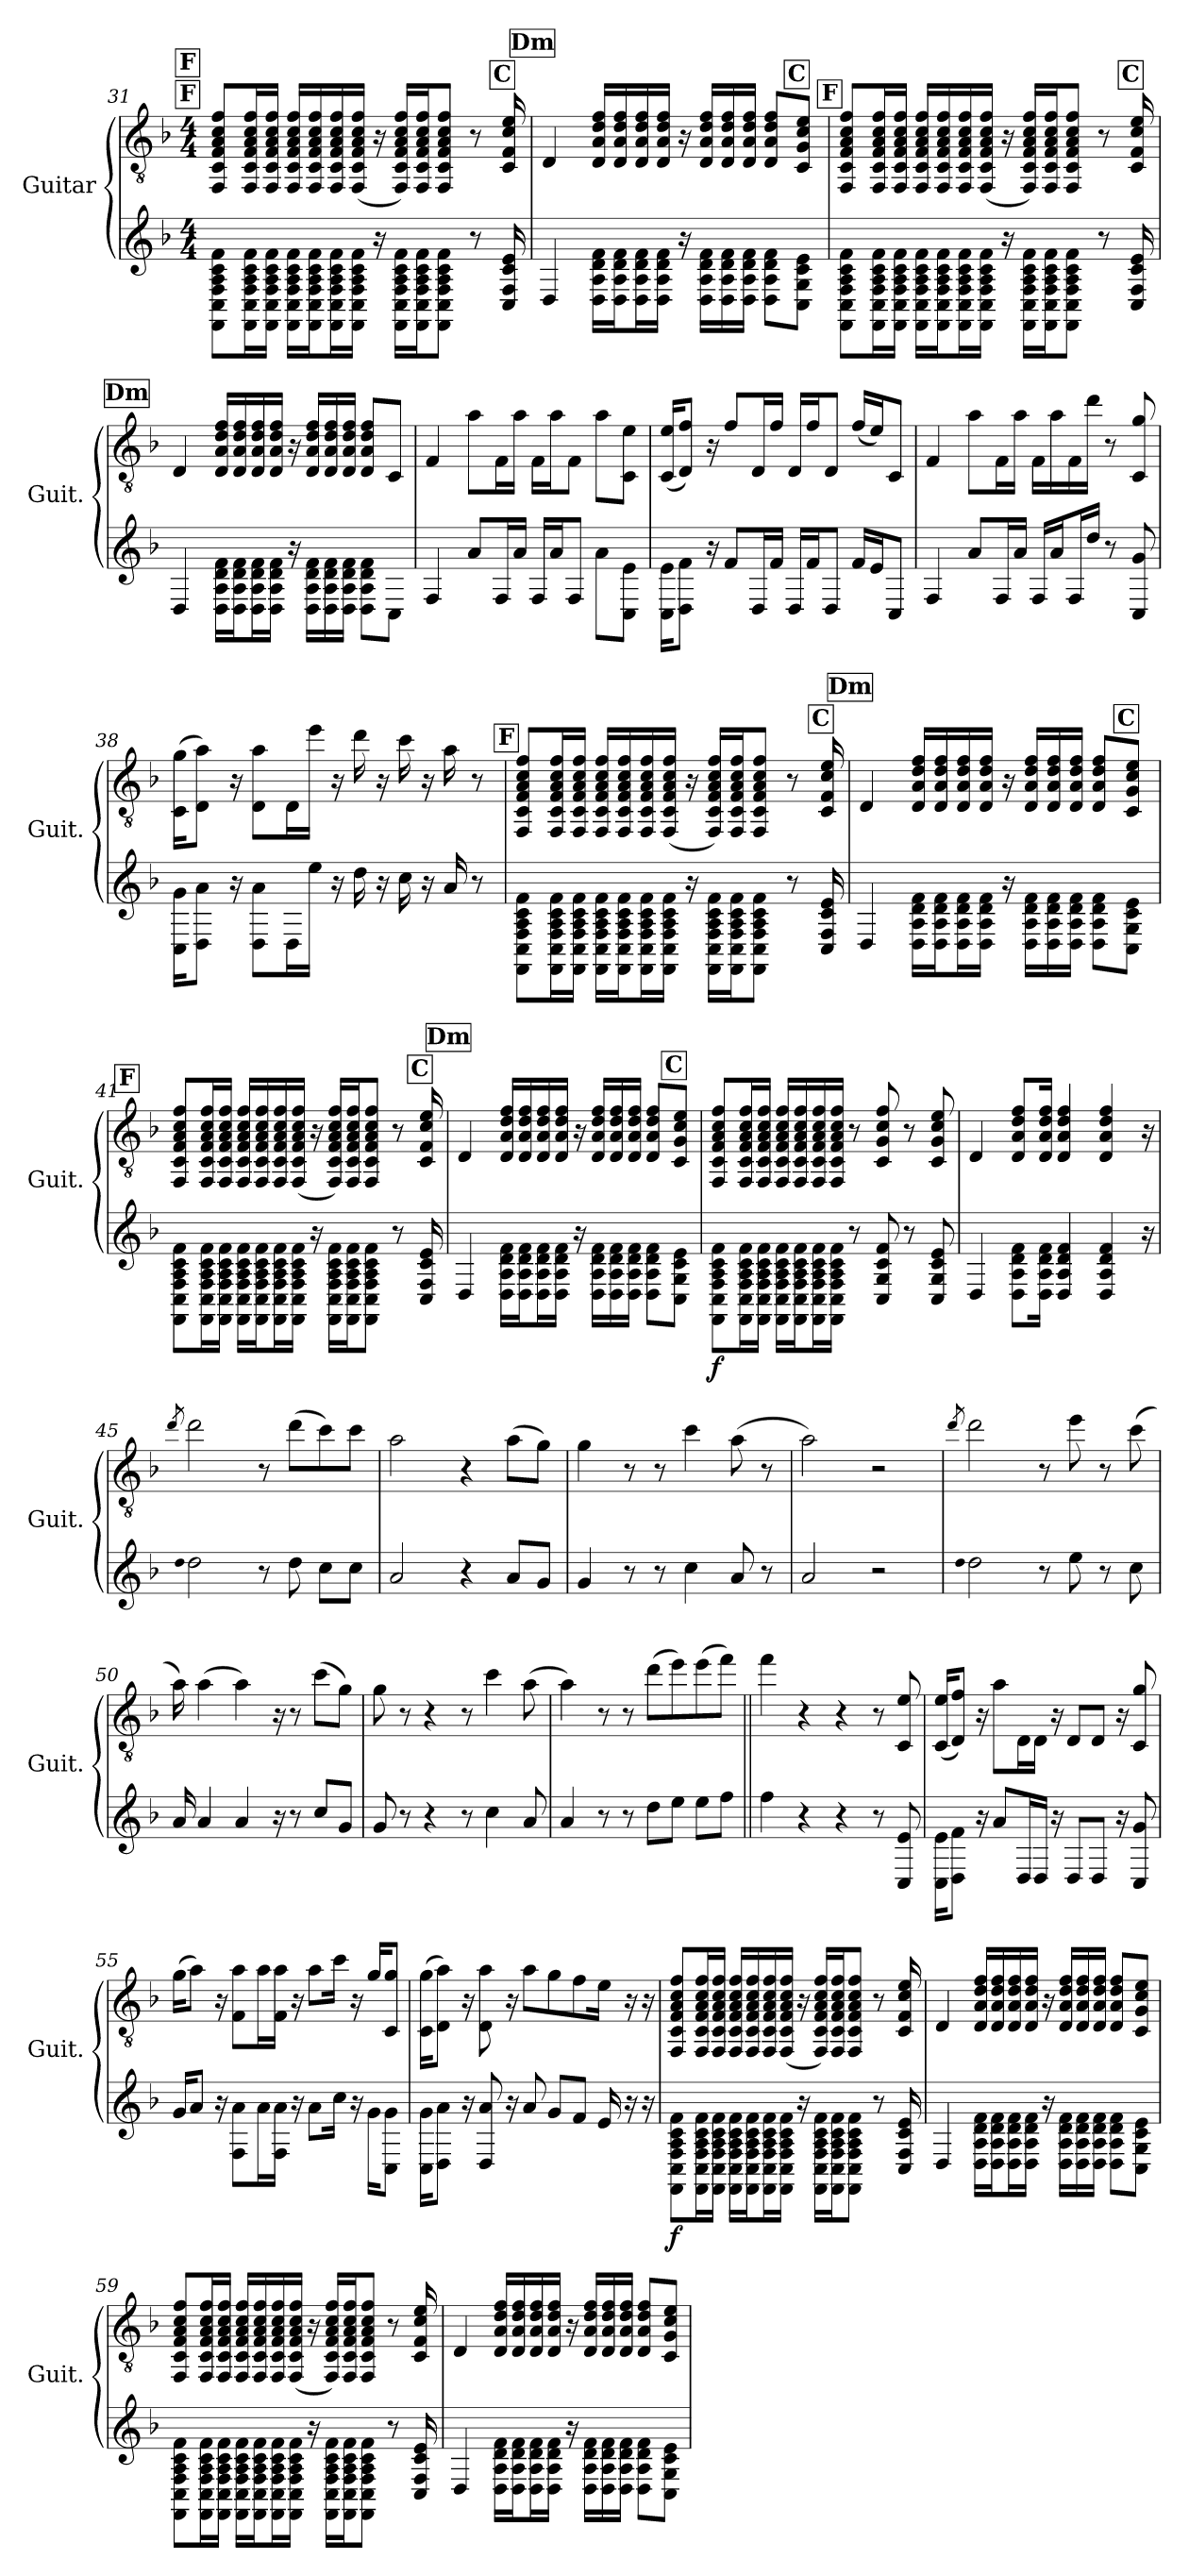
**kern	**kern	**dynam
*part1	*part1	*part1
*staff2	*staff1	*staff1/2
*I"Guitar	*	*
*I'Guit.	*	*
!!LO:PB:g=z
*	*clefGv2	*
*k[b-]	*k[b-]	*
*M4/4	*M4/4	*
!!LO:REH:place=s1:a:B:fs=11:t=C:qo=3.75
!!LO:REH:place=s1:a:B:fs=11:t=F
!!LO:REH:place=s1:a:B:fs=11:t=F
=31	=31	=31
8FF\ 8C\ 8F\ 8A\ 8c\ 8f\L	8FF/ 8C/ 8F/ 8A/ 8c/ 8f/L	.
16FF\ 16C\ 16F\ 16A\ 16c\ 16f\L	16FF/ 16C/ 16F/ 16A/ 16c/ 16f/L	.
16FF\ 16C\ 16F\ 16A\ 16c\ 16f\JJ	16FF/ 16C/ 16F/ 16A/ 16c/ 16f/JJ	.
16FF\ 16C\ 16F\ 16A\ 16c\ 16f\LL	16FF/ 16C/ 16F/ 16A/ 16c/ 16f/LL	.
16FF\ 16C\ 16F\ 16A\ 16c\ 16f\J	16FF/ 16C/ 16F/ 16A/ 16c/ 16f/	.
16FF\ 16C\ 16F\ 16A\ 16c\ 16f\L	16FF/ 16C/ 16F/ 16A/ 16c/ 16f/	.
16FF\ 16C\ 16F\ 16A\ 16c\ 16f\JJ	(16FF/ 16C/ 16F/ 16A/ 16c/ 16f/JJ	.
16r	16r	.
16FF\ 16C\ 16F\ 16A\ 16c\ 16f\KL	16FF/ 16C/ 16F/ 16A/ 16c/ 16f/LL)	.
16FF\ 16C\ 16F\ 16A\ 16c\ 16f\K	16FF/ 16C/ 16F/ 16A/ 16c/ 16f/J	.
8FF\ 8C\ 8F\ 8A\ 8c\ 8f\J	8FF/ 8C/ 8F/ 8A/ 8c/ 8f/J	.
8r	8r	.
16C 16F 16c 16e	16C/ 16F/ 16c/ 16e/	.
!!LO:REH:place=s1:a:B:fs=11:t=C:qo=3.5
!!LO:REH:place=s1:a:B:fs=11:t=Dm
=32	=32	=32
4D	4D/	.
16D\ 16A\ 16d\ 16f\LL	16D/ 16A/ 16d/ 16f/LL	.
16D\ 16A\ 16d\ 16f\J	16D/ 16A/ 16d/ 16f/	.
16D\ 16A\ 16d\ 16f\L	16D/ 16A/ 16d/ 16f/	.
16D\ 16A\ 16d\ 16f\JJ	16D/ 16A/ 16d/ 16f/JJ	.
16r	16r	.
16D\ 16A\ 16d\ 16f\LL	16D/ 16A/ 16d/ 16f/LL	.
16D\ 16A\ 16d\ 16f\	16D/ 16A/ 16d/ 16f/	.
16D\ 16A\ 16d\ 16f\JJ	16D/ 16A/ 16d/ 16f/JJ	.
8D\ 8A\ 8d\ 8f\L	8D/ 8A/ 8d/ 8f/L	.
8C\ 8G\ 8c\ 8e\J	8C/ 8G/ 8c/ 8e/J	.
!!LO:LB:g=z
!!LO:REH:place=s1:a:B:fs=11:t=C:qo=3.75
!!LO:REH:place=s1:a:B:fs=11:t=F
=33	=33	=33
8FF\ 8C\ 8F\ 8A\ 8c\ 8f\L	8FF/ 8C/ 8F/ 8A/ 8c/ 8f/L	.
16FF\ 16C\ 16F\ 16A\ 16c\ 16f\L	16FF/ 16C/ 16F/ 16A/ 16c/ 16f/L	.
16FF\ 16C\ 16F\ 16A\ 16c\ 16f\JJ	16FF/ 16C/ 16F/ 16A/ 16c/ 16f/JJ	.
16FF\ 16C\ 16F\ 16A\ 16c\ 16f\LL	16FF/ 16C/ 16F/ 16A/ 16c/ 16f/LL	.
16FF\ 16C\ 16F\ 16A\ 16c\ 16f\J	16FF/ 16C/ 16F/ 16A/ 16c/ 16f/	.
16FF\ 16C\ 16F\ 16A\ 16c\ 16f\L	16FF/ 16C/ 16F/ 16A/ 16c/ 16f/	.
16FF\ 16C\ 16F\ 16A\ 16c\ 16f\JJ	(16FF/ 16C/ 16F/ 16A/ 16c/ 16f/JJ	.
16r	16r	.
16FF\ 16C\ 16F\ 16A\ 16c\ 16f\KL	16FF/ 16C/ 16F/ 16A/ 16c/ 16f/LL)	.
16FF\ 16C\ 16F\ 16A\ 16c\ 16f\K	16FF/ 16C/ 16F/ 16A/ 16c/ 16f/J	.
8FF\ 8C\ 8F\ 8A\ 8c\ 8f\J	8FF/ 8C/ 8F/ 8A/ 8c/ 8f/J	.
8r	8r	.
16C 16F 16c 16e	16C/ 16F/ 16c/ 16e/	.
!!LO:REH:place=s1:a:B:fs=11:t=Dm
=34	=34	=34
4D	4D/	.
16D\ 16A\ 16d\ 16f\LL	16D/ 16A/ 16d/ 16f/LL	.
16D\ 16A\ 16d\ 16f\J	16D/ 16A/ 16d/ 16f/	.
16D\ 16A\ 16d\ 16f\L	16D/ 16A/ 16d/ 16f/	.
16D\ 16A\ 16d\ 16f\JJ	16D/ 16A/ 16d/ 16f/JJ	.
16r	16r	.
16D\ 16A\ 16d\ 16f\LL	16D/ 16A/ 16d/ 16f/LL	.
16D\ 16A\ 16d\ 16f\	16D/ 16A/ 16d/ 16f/	.
16D\ 16A\ 16d\ 16f\JJ	16D/ 16A/ 16d/ 16f/JJ	.
8D\ 8A\ 8d\ 8f\L	8D/ 8A/ 8d/ 8f/L	.
8CJ	8C/J	.
!!LO:LB:g=z
=35	=35	=35
4F	4F/	.
8aL	8a\L	.
16FL	16F\L	.
16aJJ	16a\JJ	.
16FLL	16F\LL	.
16aJ	16a\J	.
8FJ	8F\J	.
8aL	8a\L	.
8C\ 8e\J	8C\ 8e\J	.
=36	=36	=36
16C\ 16e\KL	(16C/ 16e/KL	.
8D\ 8f\J	8D/ 8f/J)	.
16r	16r	.
8fL	8f/L	.
16DL	16D/L	.
16fJJ	16f/JJ	.
16DLL	16D/LL	.
16fJ	16f/J	.
8DJ	8D/J	.
16fLL	(16f/LL	.
16eJ	16e/J)	.
8CJ	8C/J	.
!!LO:LB:g=z
=37	=37	=37
4F	4F/	.
8aL	8a\L	.
16FL	16F\L	.
16aJJ	16a\JJ	.
16FLL	16F\LL	.
16aJ	16a\	.
16FL	16F\	.
16ddJJ	16dd\JJ	.
8r	8r	.
8C 8g	8C/ 8g/	.
=38	=38	=38
16C\ 16g\KL	(16C\ 16g\KL	.
8D\ 8a\J	8D\ 8a\J)	.
16r	16r	.
8D\ 8a\L	8D\ 8a\L	.
16DL	16D\L	.
16eeJJ	16ee\JJ	.
16r	16r	.
16dd	16dd\	.
16r	16r	.
16cc	16cc\	.
16r	16r	.
16a	16a\	.
8r	8r	.
!!LO:PB:g=z
!!LO:REH:place=s1:a:B:fs=11:t=C:qo=3.75
!!LO:REH:place=s1:a:B:fs=11:t=F
=39	=39	=39
8FF\ 8C\ 8F\ 8A\ 8c\ 8f\L	8FF/ 8C/ 8F/ 8A/ 8c/ 8f/L	.
16FF\ 16C\ 16F\ 16A\ 16c\ 16f\L	16FF/ 16C/ 16F/ 16A/ 16c/ 16f/L	.
16FF\ 16C\ 16F\ 16A\ 16c\ 16f\JJ	16FF/ 16C/ 16F/ 16A/ 16c/ 16f/JJ	.
16FF\ 16C\ 16F\ 16A\ 16c\ 16f\LL	16FF/ 16C/ 16F/ 16A/ 16c/ 16f/LL	.
16FF\ 16C\ 16F\ 16A\ 16c\ 16f\J	16FF/ 16C/ 16F/ 16A/ 16c/ 16f/	.
16FF\ 16C\ 16F\ 16A\ 16c\ 16f\L	16FF/ 16C/ 16F/ 16A/ 16c/ 16f/	.
16FF\ 16C\ 16F\ 16A\ 16c\ 16f\JJ	(16FF/ 16C/ 16F/ 16A/ 16c/ 16f/JJ	.
16r	16r	.
16FF\ 16C\ 16F\ 16A\ 16c\ 16f\KL	16FF/ 16C/ 16F/ 16A/ 16c/ 16f/LL)	.
16FF\ 16C\ 16F\ 16A\ 16c\ 16f\K	16FF/ 16C/ 16F/ 16A/ 16c/ 16f/J	.
8FF\ 8C\ 8F\ 8A\ 8c\ 8f\J	8FF/ 8C/ 8F/ 8A/ 8c/ 8f/J	.
8r	8r	.
16C 16F 16c 16e	16C/ 16F/ 16c/ 16e/	.
!!LO:REH:place=s1:a:B:fs=11:t=C:qo=3.5
!!LO:REH:place=s1:a:B:fs=11:t=Dm
=40	=40	=40
4D	4D/	.
16D\ 16A\ 16d\ 16f\LL	16D/ 16A/ 16d/ 16f/LL	.
16D\ 16A\ 16d\ 16f\J	16D/ 16A/ 16d/ 16f/	.
16D\ 16A\ 16d\ 16f\L	16D/ 16A/ 16d/ 16f/	.
16D\ 16A\ 16d\ 16f\JJ	16D/ 16A/ 16d/ 16f/JJ	.
16r	16r	.
16D\ 16A\ 16d\ 16f\LL	16D/ 16A/ 16d/ 16f/LL	.
16D\ 16A\ 16d\ 16f\	16D/ 16A/ 16d/ 16f/	.
16D\ 16A\ 16d\ 16f\JJ	16D/ 16A/ 16d/ 16f/JJ	.
8D\ 8A\ 8d\ 8f\L	8D/ 8A/ 8d/ 8f/L	.
8C\ 8G\ 8c\ 8e\J	8C/ 8G/ 8c/ 8e/J	.
!!LO:LB:g=z
!!LO:REH:place=s1:a:B:fs=11:t=C:qo=3.75
!!LO:REH:place=s1:a:B:fs=11:t=F
=41	=41	=41
8FF\ 8C\ 8F\ 8A\ 8c\ 8f\L	8FF/ 8C/ 8F/ 8A/ 8c/ 8f/L	.
16FF\ 16C\ 16F\ 16A\ 16c\ 16f\L	16FF/ 16C/ 16F/ 16A/ 16c/ 16f/L	.
16FF\ 16C\ 16F\ 16A\ 16c\ 16f\JJ	16FF/ 16C/ 16F/ 16A/ 16c/ 16f/JJ	.
16FF\ 16C\ 16F\ 16A\ 16c\ 16f\LL	16FF/ 16C/ 16F/ 16A/ 16c/ 16f/LL	.
16FF\ 16C\ 16F\ 16A\ 16c\ 16f\J	16FF/ 16C/ 16F/ 16A/ 16c/ 16f/	.
16FF\ 16C\ 16F\ 16A\ 16c\ 16f\L	16FF/ 16C/ 16F/ 16A/ 16c/ 16f/	.
16FF\ 16C\ 16F\ 16A\ 16c\ 16f\JJ	(16FF/ 16C/ 16F/ 16A/ 16c/ 16f/JJ	.
16r	16r	.
16FF\ 16C\ 16F\ 16A\ 16c\ 16f\KL	16FF/ 16C/ 16F/ 16A/ 16c/ 16f/LL)	.
16FF\ 16C\ 16F\ 16A\ 16c\ 16f\K	16FF/ 16C/ 16F/ 16A/ 16c/ 16f/J	.
8FF\ 8C\ 8F\ 8A\ 8c\ 8f\J	8FF/ 8C/ 8F/ 8A/ 8c/ 8f/J	.
8r	8r	.
16C 16F 16c 16e	16C/ 16F/ 16c/ 16e/	.
!!LO:REH:place=s1:a:B:fs=11:t=C:qo=3.5
!!LO:REH:place=s1:a:B:fs=11:t=Dm
=42	=42	=42
4D	4D/	.
16D\ 16A\ 16d\ 16f\LL	16D/ 16A/ 16d/ 16f/LL	.
16D\ 16A\ 16d\ 16f\J	16D/ 16A/ 16d/ 16f/	.
16D\ 16A\ 16d\ 16f\L	16D/ 16A/ 16d/ 16f/	.
16D\ 16A\ 16d\ 16f\JJ	16D/ 16A/ 16d/ 16f/JJ	.
16r	16r	.
16D\ 16A\ 16d\ 16f\LL	16D/ 16A/ 16d/ 16f/LL	.
16D\ 16A\ 16d\ 16f\	16D/ 16A/ 16d/ 16f/	.
16D\ 16A\ 16d\ 16f\JJ	16D/ 16A/ 16d/ 16f/JJ	.
8D\ 8A\ 8d\ 8f\L	8D/ 8A/ 8d/ 8f/L	.
8C\ 8G\ 8c\ 8e\J	8C/ 8G/ 8c/ 8e/J	.
!!LO:LB:g=z
=43	=43	=43
!	!	!LO:DY:b=2
8FF\ 8C\ 8F\ 8A\ 8c\ 8f\L	8FF/ 8C/ 8F/ 8A/ 8c/ 8f/L	f
16FF\ 16C\ 16F\ 16A\ 16c\ 16f\L	16FF/ 16C/ 16F/ 16A/ 16c/ 16f/L	.
16FF\ 16C\ 16F\ 16A\ 16c\ 16f\JJ	16FF/ 16C/ 16F/ 16A/ 16c/ 16f/JJ	.
16FF\ 16C\ 16F\ 16A\ 16c\ 16f\LL	16FF/ 16C/ 16F/ 16A/ 16c/ 16f/LL	.
16FF\ 16C\ 16F\ 16A\ 16c\ 16f\J	16FF/ 16C/ 16F/ 16A/ 16c/ 16f/	.
16FF\ 16C\ 16F\ 16A\ 16c\ 16f\L	16FF/ 16C/ 16F/ 16A/ 16c/ 16f/	.
16FF\ 16C\ 16F\ 16A\ 16c\ 16f\JJ	16FF/ 16C/ 16F/ 16A/ 16c/ 16f/JJ	.
8r	8r	.
8C 8G 8c 8f	8C/ 8G/ 8c/ 8f/	.
8r	8r	.
8C 8G 8c 8e	8C/ 8G/ 8c/ 8e/	.
=44	=44	=44
4D	4D/	.
8D\ 8A\ 8d\ 8f\L	8D/ 8A/ 8d/ 8f/L	.
16D\ 16A\ 16d\ 16f\Jk	16D/ 16A/ 16d/ 16f/Jk	.
4D 4A 4d 4f	4D/ 4A/ 4d/ 4f/	.
4D 4A 4d 4f	4D/ 4A/ 4d/ 4f/	.
16r	16r	.
!!LO:LB:g=z
=45	=45	=45
qdd	8qdd/	.
2dd	2dd\	.
8r	8r	.
8dd	(8dd\L	.
8ccL	8cc\)	.
8ccJ	8cc\J	.
=46	=46	=46
2a	2a\	.
4r	4r	.
8aL	(8a\L	.
8gJ	8g\J)	.
!!LO:LB:g=z
=47	=47	=47
4g	4g\	.
8r	8r	.
8r	8r	.
4cc	4cc\	.
8a	(8a\	.
8r	8r	.
=48	=48	=48
2a	2a\)	.
2r	2r	.
!!LO:PB:g=z
=49	=49	=49
qdd	8qdd/	.
2dd	2dd\	.
8r	8r	.
8ee	8ee\	.
8r	8r	.
8cc	(8cc\	.
=50	=50	=50
16a	16a\)	.
4a	(4a\	.
4a	4a\)	.
16r	16r	.
8r	8r	.
8ccL	(8cc\L	.
8gJ	8g\J)	.
!!LO:LB:g=z
=51	=51	=51
8g	8g\	.
8r	8r	.
4r	4r	.
8r	8r	.
4cc	4cc\	.
8a	(8a\	.
=52	=52	=52
4a	4a\)	.
8r	8r	.
8r	8r	.
8ddL	(8dd\L	.
8eeJ	8ee\)	.
8eeL	(8ee\	.
8ffJ	8ff\J)	.
!!LO:LB:g=z
=53||	=53||	=53||
4ff	4ff\	.
4r	4r	.
4r	4r	.
8r	8r	.
8C 8e	8C/ 8e/	.
=54	=54	=54
16C\ 16e\KL	(16C/ 16e/KL	.
8D\ 8f\J	8D/ 8f/J)	.
16r	16r	.
8aL	8a\L	.
16DL	16D\L	.
16DJJ	16D\JJ	.
16r	16r	.
8DL	8D/L	.
8DJ	8D/J	.
16r	16r	.
8C 8g	8C/ 8g/	.
!!LO:LB:g=z
=55	=55	=55
16gKL	(16g\KL	.
8aJ	8a\J)	.
16r	16r	.
8F\ 8a\L	8F\ 8a\L	.
16aL	16a\L	.
16F\ 16a\JJ	16F\ 16a\JJ	.
16r	16r	.
8aL	8a\L	.
16ccJk	16cc\Jk	.
16r	16r	.
16gKL	16g/KL	.
8C\ 8g\J	8C/ 8g/J	.
=56	=56	=56
16C\ 16g\KL	(16C\ 16g\KL	.
8D\ 8a\J	8D\ 8a\J)	.
16r	16r	.
8D 8a	8D\ 8a\	.
16r	16r	.
8a	8a\L	.
8gL	8g\	.
8fJ	8f\	.
16e	16e\Jk	.
16r	16r	.
16r	16r	.
!!LO:LB:g=z
=57	=57	=57
!	!	!LO:DY:b=2
8FF\ 8C\ 8F\ 8A\ 8c\ 8f\L	8FF/ 8C/ 8F/ 8A/ 8c/ 8f/L	f
16FF\ 16C\ 16F\ 16A\ 16c\ 16f\L	16FF/ 16C/ 16F/ 16A/ 16c/ 16f/L	.
16FF\ 16C\ 16F\ 16A\ 16c\ 16f\JJ	16FF/ 16C/ 16F/ 16A/ 16c/ 16f/JJ	.
16FF\ 16C\ 16F\ 16A\ 16c\ 16f\LL	16FF/ 16C/ 16F/ 16A/ 16c/ 16f/LL	.
16FF\ 16C\ 16F\ 16A\ 16c\ 16f\J	16FF/ 16C/ 16F/ 16A/ 16c/ 16f/	.
16FF\ 16C\ 16F\ 16A\ 16c\ 16f\L	16FF/ 16C/ 16F/ 16A/ 16c/ 16f/	.
16FF\ 16C\ 16F\ 16A\ 16c\ 16f\JJ	(16FF/ 16C/ 16F/ 16A/ 16c/ 16f/JJ	.
16r	16r	.
16FF\ 16C\ 16F\ 16A\ 16c\ 16f\KL	16FF/ 16C/ 16F/ 16A/ 16c/ 16f/LL)	.
16FF\ 16C\ 16F\ 16A\ 16c\ 16f\K	16FF/ 16C/ 16F/ 16A/ 16c/ 16f/J	.
8FF\ 8C\ 8F\ 8A\ 8c\ 8f\J	8FF/ 8C/ 8F/ 8A/ 8c/ 8f/J	.
8r	8r	.
16C 16F 16c 16e	16C/ 16F/ 16c/ 16e/	.
=58	=58	=58
4D	4D/	.
16D\ 16A\ 16d\ 16f\LL	16D/ 16A/ 16d/ 16f/LL	.
16D\ 16A\ 16d\ 16f\J	16D/ 16A/ 16d/ 16f/	.
16D\ 16A\ 16d\ 16f\L	16D/ 16A/ 16d/ 16f/	.
16D\ 16A\ 16d\ 16f\JJ	16D/ 16A/ 16d/ 16f/JJ	.
16r	16r	.
16D\ 16A\ 16d\ 16f\LL	16D/ 16A/ 16d/ 16f/LL	.
16D\ 16A\ 16d\ 16f\	16D/ 16A/ 16d/ 16f/	.
16D\ 16A\ 16d\ 16f\JJ	16D/ 16A/ 16d/ 16f/JJ	.
8D\ 8A\ 8d\ 8f\L	8D/ 8A/ 8d/ 8f/L	.
8C\ 8G\ 8c\ 8e\J	8C/ 8G/ 8c/ 8e/J	.
!!LO:PB:g=z
=59	=59	=59
8FF\ 8C\ 8F\ 8A\ 8c\ 8f\L	8FF/ 8C/ 8F/ 8A/ 8c/ 8f/L	.
16FF\ 16C\ 16F\ 16A\ 16c\ 16f\L	16FF/ 16C/ 16F/ 16A/ 16c/ 16f/L	.
16FF\ 16C\ 16F\ 16A\ 16c\ 16f\JJ	16FF/ 16C/ 16F/ 16A/ 16c/ 16f/JJ	.
16FF\ 16C\ 16F\ 16A\ 16c\ 16f\LL	16FF/ 16C/ 16F/ 16A/ 16c/ 16f/LL	.
16FF\ 16C\ 16F\ 16A\ 16c\ 16f\J	16FF/ 16C/ 16F/ 16A/ 16c/ 16f/	.
16FF\ 16C\ 16F\ 16A\ 16c\ 16f\L	16FF/ 16C/ 16F/ 16A/ 16c/ 16f/	.
16FF\ 16C\ 16F\ 16A\ 16c\ 16f\JJ	(16FF/ 16C/ 16F/ 16A/ 16c/ 16f/JJ	.
16r	16r	.
16FF\ 16C\ 16F\ 16A\ 16c\ 16f\KL	16FF/ 16C/ 16F/ 16A/ 16c/ 16f/LL)	.
16FF\ 16C\ 16F\ 16A\ 16c\ 16f\K	16FF/ 16C/ 16F/ 16A/ 16c/ 16f/J	.
8FF\ 8C\ 8F\ 8A\ 8c\ 8f\J	8FF/ 8C/ 8F/ 8A/ 8c/ 8f/J	.
8r	8r	.
16C 16F 16c 16e	16C/ 16F/ 16c/ 16e/	.
=60	=60	=60
4D	4D/	.
16D\ 16A\ 16d\ 16f\LL	16D/ 16A/ 16d/ 16f/LL	.
16D\ 16A\ 16d\ 16f\J	16D/ 16A/ 16d/ 16f/	.
16D\ 16A\ 16d\ 16f\L	16D/ 16A/ 16d/ 16f/	.
16D\ 16A\ 16d\ 16f\JJ	16D/ 16A/ 16d/ 16f/JJ	.
16r	16r	.
16D\ 16A\ 16d\ 16f\LL	16D/ 16A/ 16d/ 16f/LL	.
16D\ 16A\ 16d\ 16f\	16D/ 16A/ 16d/ 16f/	.
16D\ 16A\ 16d\ 16f\JJ	16D/ 16A/ 16d/ 16f/JJ	.
8D\ 8A\ 8d\ 8f\L	8D/ 8A/ 8d/ 8f/L	.
8C\ 8G\ 8c\ 8e\J	8C/ 8G/ 8c/ 8e/J	.
=	=	=
*-	*-	*-
